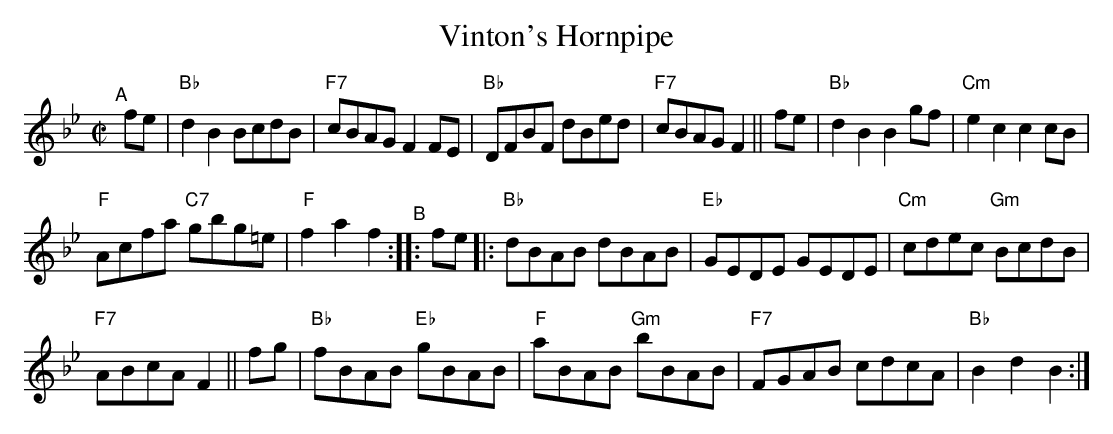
X:1
T: Vinton's Hornpipe
M: C|
L: 1/8
K: Bb
"^A"[|]\
fe | "Bb"d2B2 BcdB | "F7"cBAG F2FE | "Bb"DFBF dBed |"F7"cBAG F2 || fe | "Bb"d2B2 B2gf | "Cm"e2c2 c2cB |
"F"Acfa "C7"gbg=e | "F"f2a2 f2 "^B":: fe |:"Bb"dBAB dBAB |"Eb"GEDE GEDE | "Cm"cdec "Gm"BcdB |
"F7"ABcA F2 || fg | "Bb"fBAB "Eb"gBAB | "F"aBAB "Gm"bBAB | "F7"FGAB cdcA | "Bb"B2d2 B2 :|
